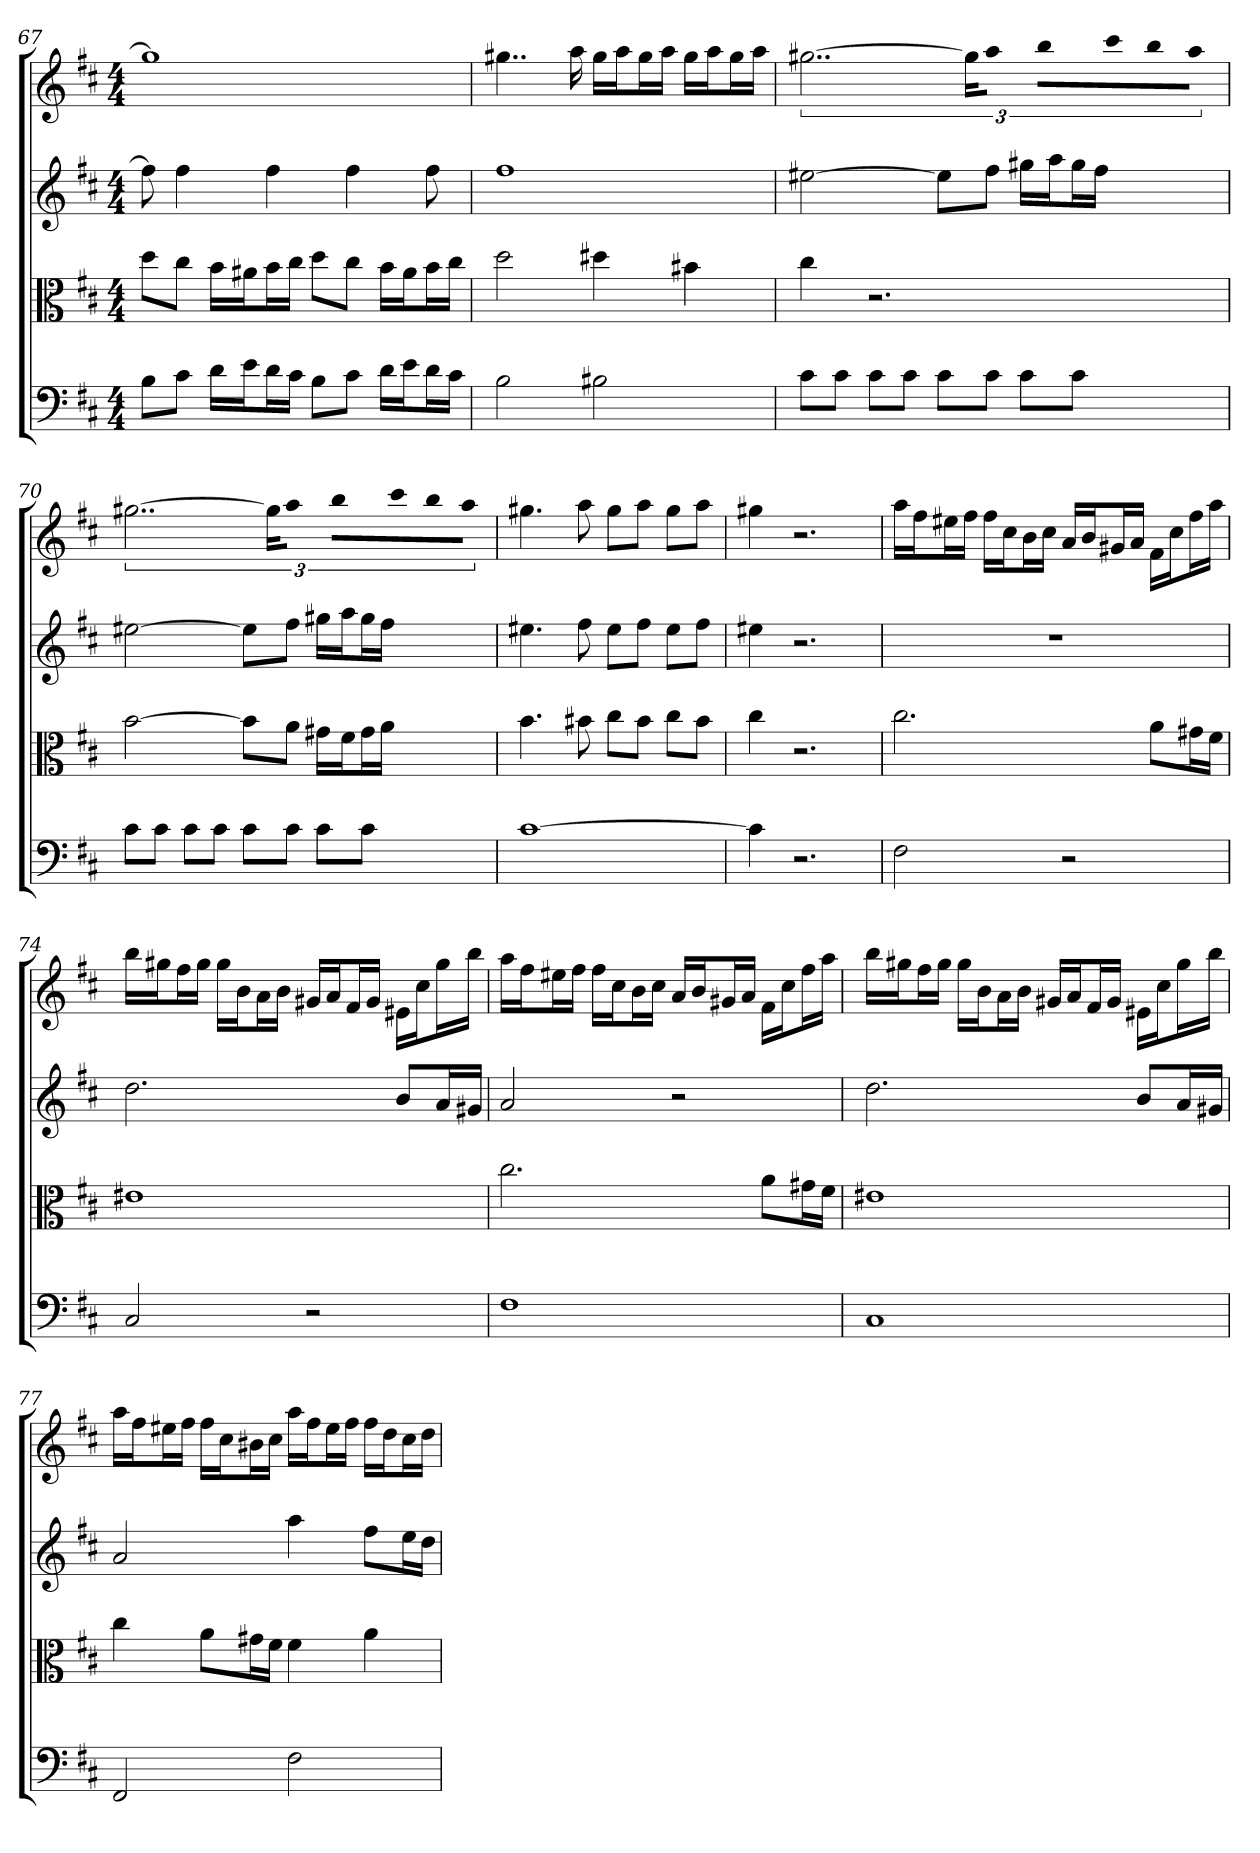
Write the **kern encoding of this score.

**kern	**kern	**kern	**kern
*part4	*part3	*part2	*part1
*staff4	*staff3	*staff2	*staff1
*clefF4	*clefC3	*	*
*k[f#c#]	*k[f#c#]	*k[f#c#]	*k[f#c#]
*D:	*D:	*D:	*D:
*M4/4	*M4/4	*M4/4	*M4/4
=67	=67	=67	=67
8B\L	8dd\L	8ff#]	1gg#]
8c#\J	8cc#\J	4ff#	.
16d\LL	16b\LL	.	.
16e\J	16a#X\J	.	.
16d\L	16b\L	4ff#	.
16c#\JJ	16cc#\JJ	.	.
8B\L	8dd\L	.	.
8c#\J	8cc#\J	4ff#	.
16d\LL	16b\LL	.	.
16e\J	16a#\J	.	.
16d\L	16b\L	8ff#	.
16c#\JJ	16cc#\JJ	.	.
=68	=68	=68	=68
2B	2dd	1ff#	4..gg#X
.	.	.	16aa
2B#X	4dd#X	.	16gg#LL
.	.	.	16aaJ
.	.	.	16gg#L
.	.	.	16aaJJ
.	4b#X	.	16gg#LL
.	.	.	16aaJ
.	.	.	16gg#L
.	.	.	16aaJJ
=69	=69	=69	=69
8c#\L	4cc#	[2ee#X	[3..gg#X
8c#\J	.	.	.
8c#\L	2.r	.	.
8c#\J	.	.	.
8c#\L	.	8ee#L]	.
.	.	.	24gg#KL]
8c#\J	.	8ff#J	8aaJ
8c#\L	.	16gg#XLL	16bbLL
.	.	16aaJ	16ccc#J
8c#\J	.	16gg#L	16bbL
.	.	16ff#JJ	16aaJJ
=70	=70	=70	=70
8c#\L	[2b	[2ee#X	[3..gg#X
8c#\J	.	.	.
8c#\L	.	.	.
8c#\J	.	.	.
8c#\L	8b\L]	8ee#L]	.
.	.	.	24gg#KL]
8c#\J	8a\J	8ff#J	8aaJ
8c#\L	16g#X\LL	16gg#XLL	16bbLL
.	16f#\J	16aaJ	16ccc#J
8c#\J	16g#\L	16gg#L	16bbL
.	16a\JJ	16ff#JJ	16aaJJ
=71	=71	=71	=71
[1c#	4.b	4.ee#X	4.gg#X
.	8b#X	8ff#	8aa
.	8cc#\L	8ee#L	8gg#L
.	8b#\J	8ff#J	8aaJ
.	8cc#\L	8ee#L	8gg#L
.	8b#\J	8ff#J	8aaJ
=72	=72	=72	=72
4c#]	4cc#	4ee#X	4gg#X
2.r	2.r	2.r	2.r
=73	=73	=73	=73
2F#	2.cc#	1r	16aaLL
.	.	.	16ff#J
.	.	.	16ee#XL
.	.	.	16ff#JJ
.	.	.	16ff#LL
.	.	.	16cc#J
.	.	.	16bL
.	.	.	16cc#JJ
2r	.	.	16aLL
.	.	.	16bJ
.	.	.	16g#XL
.	.	.	16aJJ
.	8a\L	.	16f#LL
.	.	.	16cc#J
.	16g#X\L	.	16ff#L
.	16f#\JJ	.	16aaJJ
=74	=74	=74	=74
2C#	1e#X	2.dd	16bbLL
.	.	.	16gg#XJ
.	.	.	16ff#L
.	.	.	16gg#JJ
.	.	.	16gg#LL
.	.	.	16bJ
.	.	.	16aL
.	.	.	16bJJ
2r	.	.	16g#XLL
.	.	.	16aJ
.	.	.	16f#L
.	.	.	16g#JJ
.	.	8bL	16e#XLL
.	.	.	16cc#J
.	.	16aL	16gg#L
.	.	16g#XJJ	16bbJJ
=75	=75	=75	=75
1F#	2.cc#	2a	16aaLL
.	.	.	16ff#J
.	.	.	16ee#XL
.	.	.	16ff#JJ
.	.	.	16ff#LL
.	.	.	16cc#J
.	.	.	16bL
.	.	.	16cc#JJ
.	.	2r	16aLL
.	.	.	16bJ
.	.	.	16g#XL
.	.	.	16aJJ
.	8a\L	.	16f#LL
.	.	.	16cc#J
.	16g#X\L	.	16ff#L
.	16f#\JJ	.	16aaJJ
=76	=76	=76	=76
1C#	1e#X	2.dd	16bbLL
.	.	.	16gg#XJ
.	.	.	16ff#L
.	.	.	16gg#JJ
.	.	.	16gg#LL
.	.	.	16bJ
.	.	.	16aL
.	.	.	16bJJ
.	.	.	16g#XLL
.	.	.	16aJ
.	.	.	16f#L
.	.	.	16g#JJ
.	.	8bL	16e#XLL
.	.	.	16cc#J
.	.	16aL	16gg#L
.	.	16g#XJJ	16bbJJ
=77	=77	=77	=77
2FF#	4cc#	2a	16aaLL
.	.	.	16ff#J
.	.	.	16ee#XL
.	.	.	16ff#JJ
.	8a\L	.	16ff#LL
.	.	.	16cc#J
.	16g#X\L	.	16b#XL
.	16f#\JJ	.	16cc#JJ
2F#	4f#	4aa	16aaLL
.	.	.	16ff#J
.	.	.	16ee#L
.	.	.	16ff#JJ
.	4a	8ff#L	16ff#LL
.	.	.	16ddJ
.	.	16eeL	16cc#L
.	.	16ddJJ	16ddJJ
=	=	=	=
*-	*-	*-	*-
